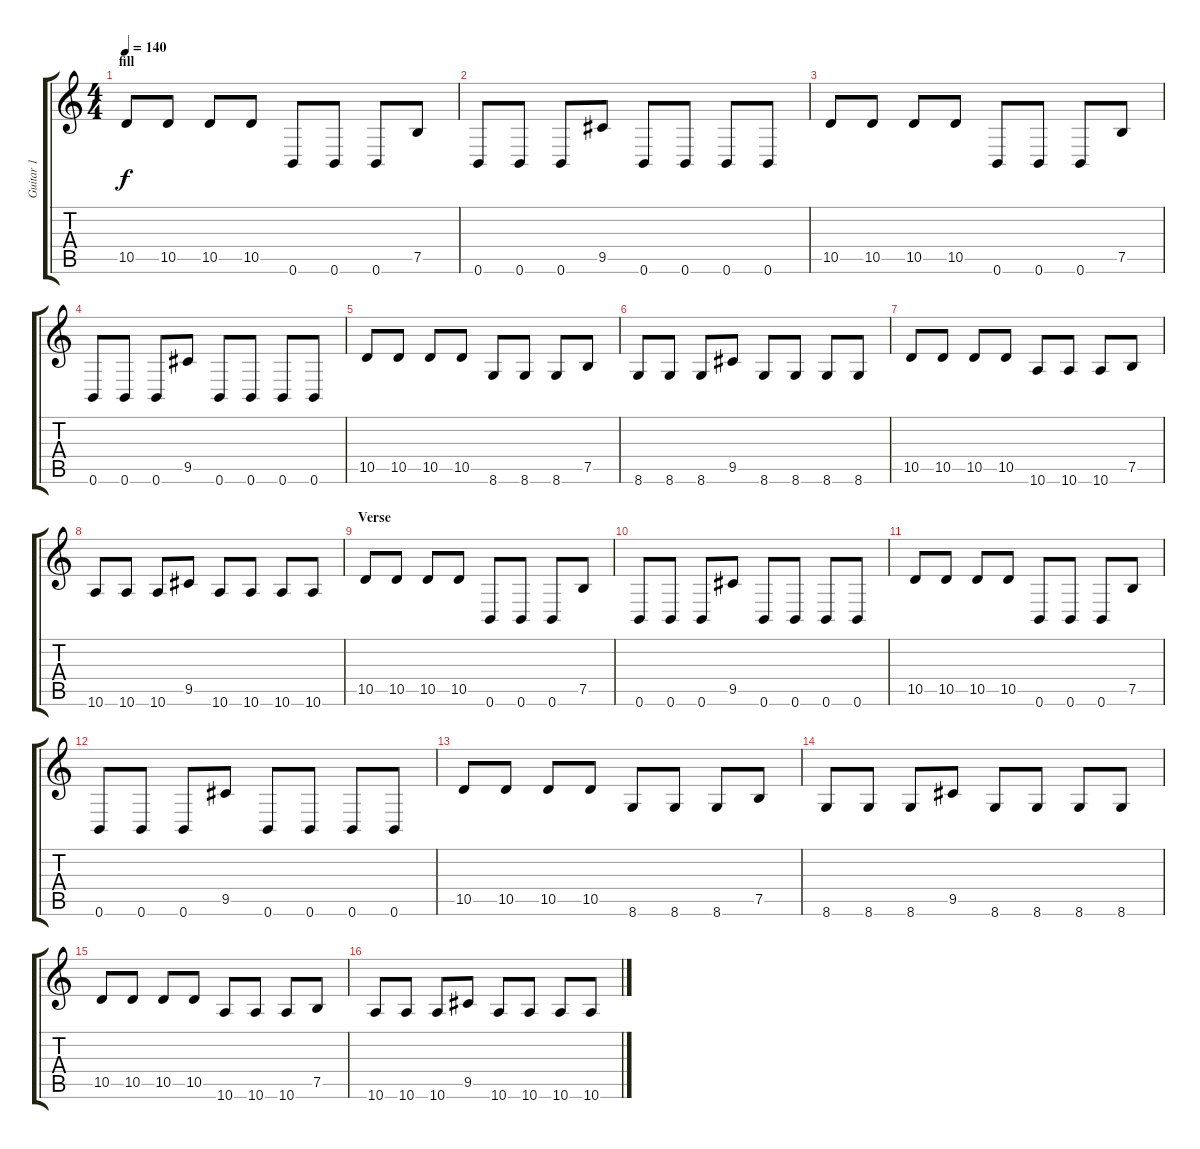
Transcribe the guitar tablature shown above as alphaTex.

\track ("Guitar 1" "Guitar 1") {instrument distortionguitar}
\staff {score tabs}
\tuning (B3 Gb3 D3 A2 E2 B1) {hide}
\ts (4 4)
\section ("" "fill")
\tempo 140
\clef g2
\ks c
10.5.8{dy f} 10.5.8 10.5.8 10.5.8 0.6.8 0.6.8 0.6.8 7.5.8 |
0.6.8 0.6.8 0.6.8 9.5.8 0.6.8 0.6.8 0.6.8 0.6.8 |
10.5.8 10.5.8 10.5.8 10.5.8 0.6.8 0.6.8 0.6.8 7.5.8 |
0.6.8 0.6.8 0.6.8 9.5.8 0.6.8 0.6.8 0.6.8 0.6.8 |
10.5.8 10.5.8 10.5.8 10.5.8 8.6.8 8.6.8 8.6.8 7.5.8 |
8.6.8 8.6.8 8.6.8 9.5.8 8.6.8 8.6.8 8.6.8 8.6.8 |
10.5.8 10.5.8 10.5.8 10.5.8 10.6.8 10.6.8 10.6.8 7.5.8 |
10.6.8 10.6.8 10.6.8 9.5.8 10.6.8 10.6.8 10.6.8 10.6.8 |
\section ("" "Verse")
10.5.8 10.5.8 10.5.8 10.5.8 0.6.8 0.6.8 0.6.8 7.5.8 |
0.6.8 0.6.8 0.6.8 9.5.8 0.6.8 0.6.8 0.6.8 0.6.8 |
10.5.8 10.5.8 10.5.8 10.5.8 0.6.8 0.6.8 0.6.8 7.5.8 |
0.6.8 0.6.8 0.6.8 9.5.8 0.6.8 0.6.8 0.6.8 0.6.8 |
10.5.8 10.5.8 10.5.8 10.5.8 8.6.8 8.6.8 8.6.8 7.5.8 |
8.6.8 8.6.8 8.6.8 9.5.8 8.6.8 8.6.8 8.6.8 8.6.8 |
10.5.8 10.5.8 10.5.8 10.5.8 10.6.8 10.6.8 10.6.8 7.5.8 |
10.6.8 10.6.8 10.6.8 9.5.8 10.6.8 10.6.8 10.6.8 10.6.8
